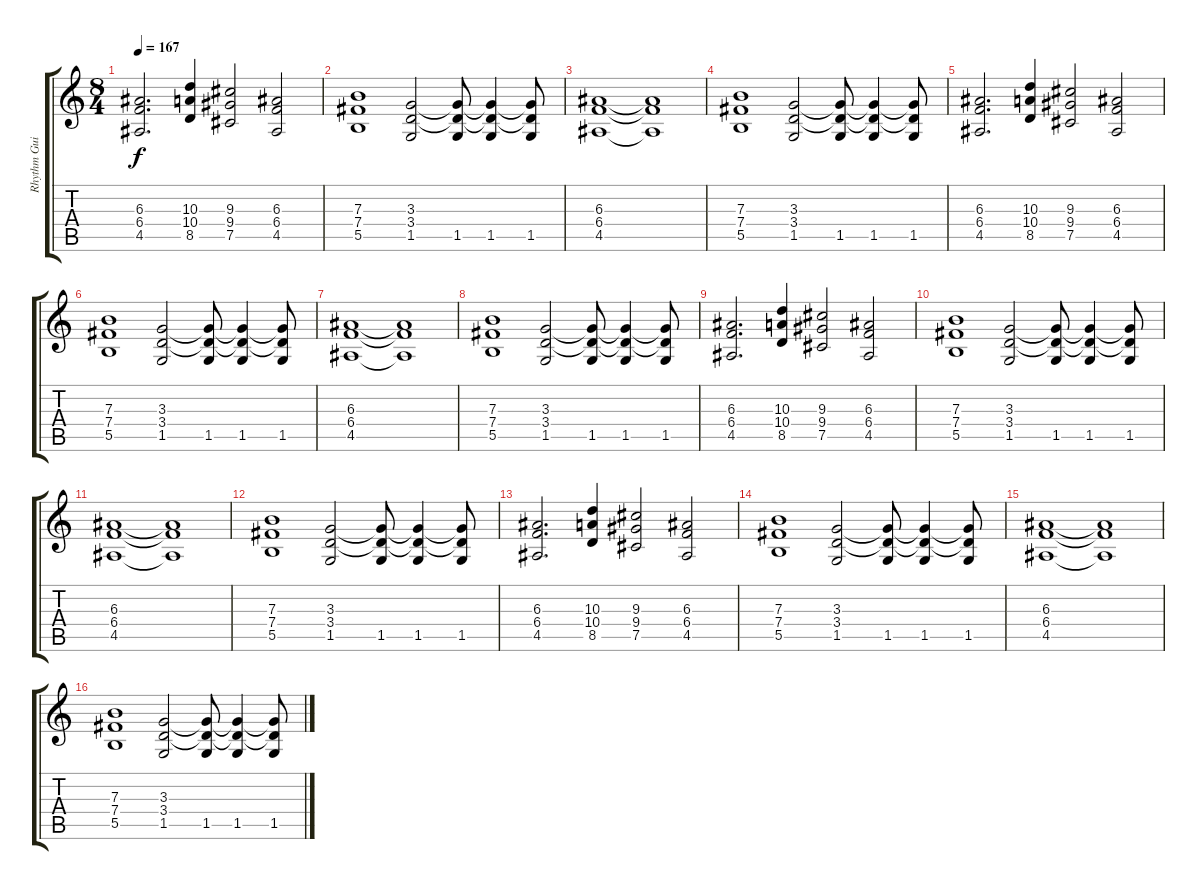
\track ("Rhythm Guitar" "Rhythm Gui") {instrument distortionguitar}
\staff {score tabs}
\tuning (Db4 Ab3 E3 B2 Gb2 B1) {hide}
\ts (8 4)
\tempo 167
\clef g2
\ks c
(6.3 6.4 4.5).2{d dy f} (10.3 10.4 8.5).4 (9.3 9.4 7.5).2 (6.3 6.4 4.5).2 |
(7.3 7.4 5.5).1 (3.3 3.4 1.5).2 (3.3{t} 3.4{t} 1.5).8 (3.3{t} 3.4{t} 1.5).4 (3.3{t} 3.4{t} 1.5).8 |
(6.3 6.4 4.5).1 (6.3{t} 6.4{t} 4.5{t}).1 |
(7.3 7.4 5.5).1 (3.3 3.4 1.5).2 (3.3{t} 3.4{t} 1.5).8 (3.3{t} 3.4{t} 1.5).4 (3.3{t} 3.4{t} 1.5).8 |
(6.3 6.4 4.5).2{d} (10.3 10.4 8.5).4 (9.3 9.4 7.5).2 (6.3 6.4 4.5).2 |
(7.3 7.4 5.5).1 (3.3 3.4 1.5).2 (3.3{t} 3.4{t} 1.5).8 (3.3{t} 3.4{t} 1.5).4 (3.3{t} 3.4{t} 1.5).8 |
(6.3 6.4 4.5).1 (6.3{t} 6.4{t} 4.5{t}).1 |
(7.3 7.4 5.5).1 (3.3 3.4 1.5).2 (3.3{t} 3.4{t} 1.5).8 (3.3{t} 3.4{t} 1.5).4 (3.3{t} 3.4{t} 1.5).8 |
(6.3 6.4 4.5).2{d} (10.3 10.4 8.5).4 (9.3 9.4 7.5).2 (6.3 6.4 4.5).2 |
(7.3 7.4 5.5).1 (3.3 3.4 1.5).2 (3.3{t} 3.4{t} 1.5).8 (3.3{t} 3.4{t} 1.5).4 (3.3{t} 3.4{t} 1.5).8 |
(6.3 6.4 4.5).1 (6.3{t} 6.4{t} 4.5{t}).1 |
(7.3 7.4 5.5).1 (3.3 3.4 1.5).2 (3.3{t} 3.4{t} 1.5).8 (3.3{t} 3.4{t} 1.5).4 (3.3{t} 3.4{t} 1.5).8 |
(6.3 6.4 4.5).2{d} (10.3 10.4 8.5).4 (9.3 9.4 7.5).2 (6.3 6.4 4.5).2 |
(7.3 7.4 5.5).1 (3.3 3.4 1.5).2 (3.3{t} 3.4{t} 1.5).8 (3.3{t} 3.4{t} 1.5).4 (3.3{t} 3.4{t} 1.5).8 |
(6.3 6.4 4.5).1 (6.3{t} 6.4{t} 4.5{t}).1 |
(7.3 7.4 5.5).1 (3.3 3.4 1.5).2 (3.3{t} 3.4{t} 1.5).8 (3.3{t} 3.4{t} 1.5).4 (3.3{t} 3.4{t} 1.5).8
